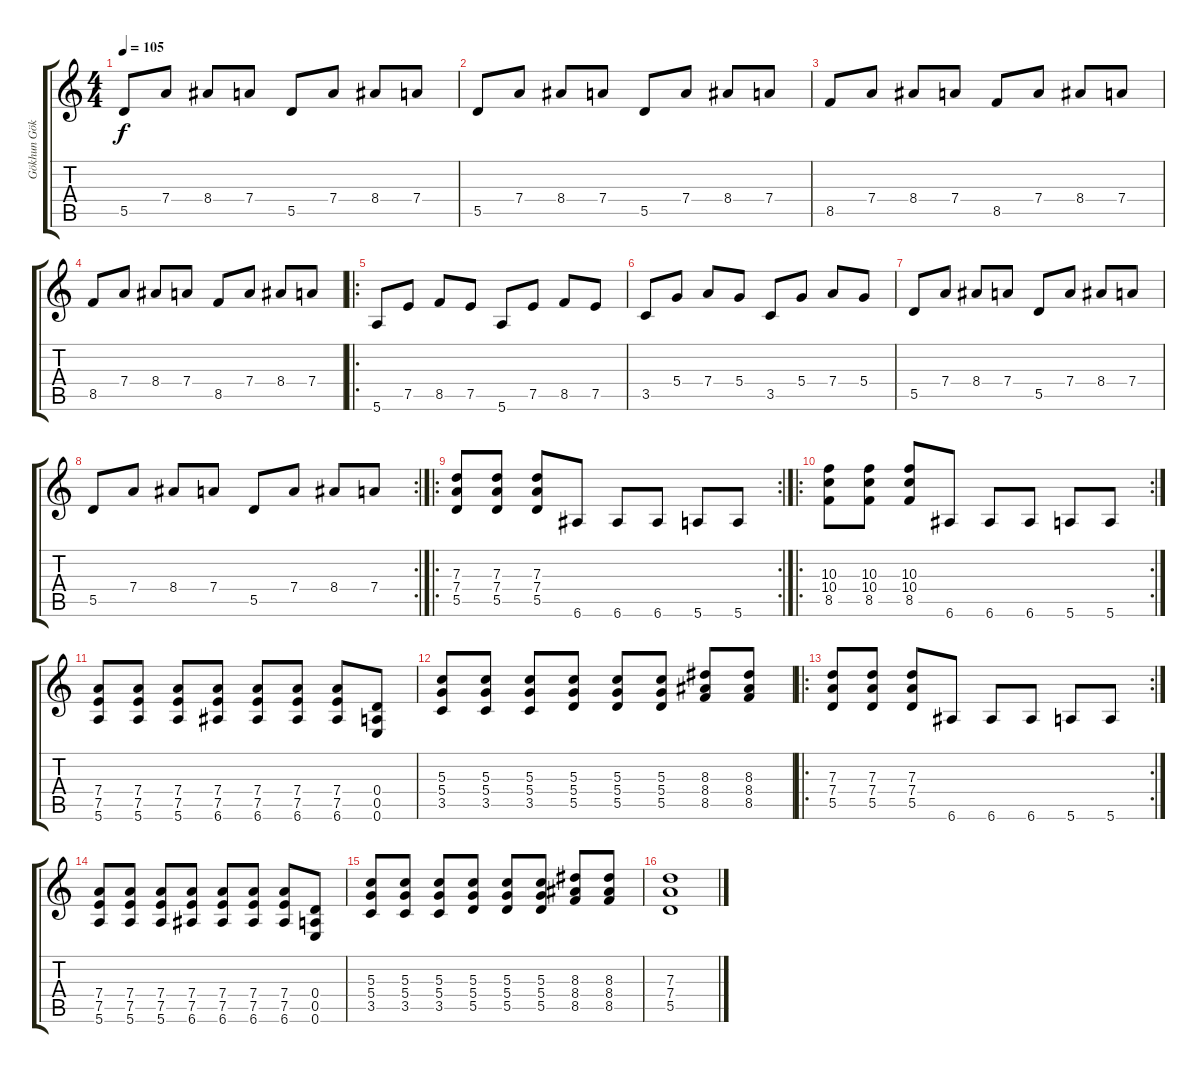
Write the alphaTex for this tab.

\track ("Gökhun Gök" "Gökhun Gök") {instrument distortionguitar}
\staff {score tabs}
\tuning (E4 B3 G3 D3 A2 E2) {hide}
\ts (4 4)
\tempo 105
\clef g2
\ks c
5.5.8{dy f instrument distortionguitar} 7.4.8 8.4.8 7.4.8 5.5.8 7.4.8 8.4.8 7.4.8 |
5.5.8 7.4.8 8.4.8 7.4.8 5.5.8 7.4.8 8.4.8 7.4.8 |
8.5.8 7.4.8 8.4.8 7.4.8 8.5.8 7.4.8 8.4.8 7.4.8 |
8.5.8 7.4.8 8.4.8 7.4.8 8.5.8 7.4.8 8.4.8 7.4.8 |
\ro
5.6.8 7.5.8 8.5.8 7.5.8 5.6.8 7.5.8 8.5.8 7.5.8 |
3.5.8 5.4.8 7.4.8 5.4.8 3.5.8 5.4.8 7.4.8 5.4.8 |
5.5.8 7.4.8 8.4.8 7.4.8 5.5.8 7.4.8 8.4.8 7.4.8 |
\rc 2
5.5.8 7.4.8 8.4.8 7.4.8 5.5.8 7.4.8 8.4.8 7.4.8 |
\ro
\rc 2
(7.3 7.4 5.5).8 (7.3 7.4 5.5).8 (7.3 7.4 5.5).8 6.6.8 6.6.8 6.6.8 5.6.8 5.6.8 |
\ro
\rc 2
(10.3 10.4 8.5).8 (10.3 10.4 8.5).8 (10.3 10.4 8.5).8 6.6.8 6.6.8 6.6.8 5.6.8 5.6.8 |
(7.4 7.5 5.6).8 (7.4 7.5 5.6).8 (7.4 7.5 5.6).8 (7.4 7.5 6.6).8 (7.4 7.5 6.6).8 (7.4 7.5 6.6).8 (7.4 7.5 6.6).8 (0.4 0.5 0.6).8 |
(5.3 5.4 3.5).8 (5.3 5.4 3.5).8 (5.3 5.4 3.5).8 (5.3 5.4 5.5).8 (5.3 5.4 5.5).8 (5.3 5.4 5.5).8 (8.3 8.4 8.5).8 (8.3 8.4 8.5).8 |
\ro
\rc 2
(7.3 7.4 5.5).8 (7.3 7.4 5.5).8 (7.3 7.4 5.5).8 6.6.8 6.6.8 6.6.8 5.6.8 5.6.8 |
(7.4 7.5 5.6).8 (7.4 7.5 5.6).8 (7.4 7.5 5.6).8 (7.4 7.5 6.6).8 (7.4 7.5 6.6).8 (7.4 7.5 6.6).8 (7.4 7.5 6.6).8 (0.4 0.5 0.6).8 |
(5.3 5.4 3.5).8 (5.3 5.4 3.5).8 (5.3 5.4 3.5).8 (5.3 5.4 5.5).8 (5.3 5.4 5.5).8 (5.3 5.4 5.5).8 (8.3 8.4 8.5).8 (8.3 8.4 8.5).8 |
(7.3 7.4 5.5).1
